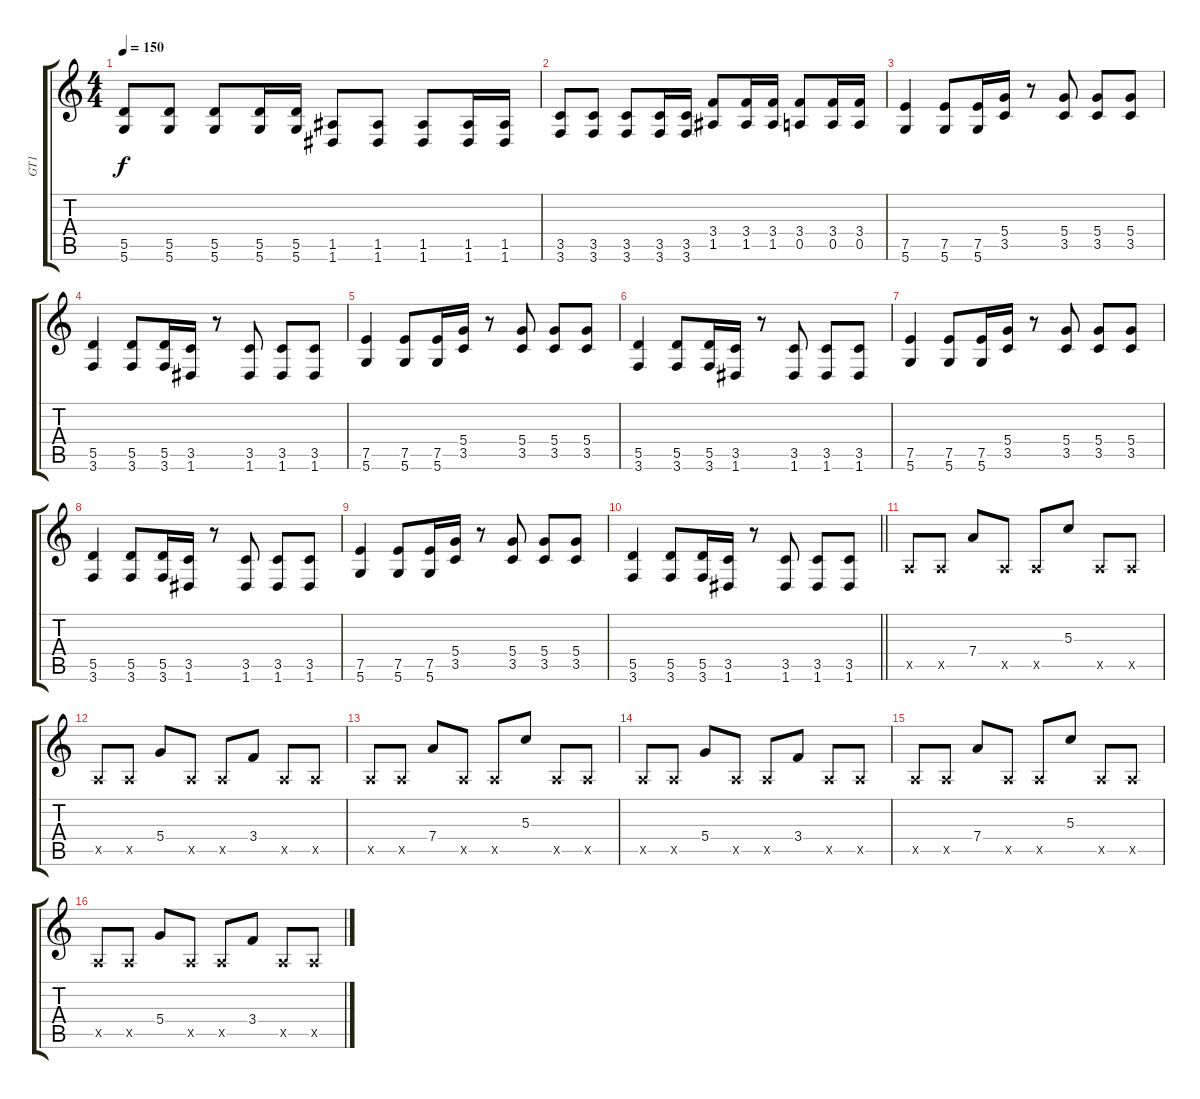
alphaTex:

\track ("GT1" "GT1") {instrument distortionguitar}
\staff {score tabs}
\tuning (E4 A3 G3 D3 A2 D2) {hide}
\ts (4 4)
\tempo 150
\clef g2
\ks c
(5.5 5.6).8{dy f} (5.5 5.6).8 (5.5 5.6).8 (5.5 5.6).16 (5.5 5.6).16 (1.5 1.6).8 (1.5 1.6).8 (1.5 1.6).8 (1.5 1.6).16 (1.5 1.6).16 |
(3.5 3.6).8 (3.5 3.6).8 (3.5 3.6).8 (3.5 3.6).16 (3.5 3.6).16 (3.4 1.5).8 (3.4 1.5).16 (3.4 1.5).16 (3.4 0.5).8 (3.4 0.5).16 (3.4 0.5).16 |
(7.5 5.6).4 (7.5 5.6).8 (7.5 5.6).16 (5.4 3.5).16 r.8 (5.4 3.5).8 (5.4 3.5).8 (5.4 3.5).8 |
(5.5 3.6).4 (5.5 3.6).8 (5.5 3.6).16 (3.5 1.6).16 r.8 (3.5 1.6).8 (3.5 1.6).8 (3.5 1.6).8 |
(7.5 5.6).4 (7.5 5.6).8 (7.5 5.6).16 (5.4 3.5).16 r.8 (5.4 3.5).8 (5.4 3.5).8 (5.4 3.5).8 |
(5.5 3.6).4 (5.5 3.6).8 (5.5 3.6).16 (3.5 1.6).16 r.8 (3.5 1.6).8 (3.5 1.6).8 (3.5 1.6).8 |
(7.5 5.6).4 (7.5 5.6).8 (7.5 5.6).16 (5.4 3.5).16 r.8 (5.4 3.5).8 (5.4 3.5).8 (5.4 3.5).8 |
(5.5 3.6).4 (5.5 3.6).8 (5.5 3.6).16 (3.5 1.6).16 r.8 (3.5 1.6).8 (3.5 1.6).8 (3.5 1.6).8 |
(7.5 5.6).4 (7.5 5.6).8 (7.5 5.6).16 (5.4 3.5).16 r.8 (5.4 3.5).8 (5.4 3.5).8 (5.4 3.5).8 |
\barLineRight lightlight
(5.5 3.6).4 (5.5 3.6).8 (5.5 3.6).16 (3.5 1.6).16 r.8 (3.5 1.6).8 (3.5 1.6).8 (3.5 1.6).8 |
0.5{x}.8 0.5{x}.8 7.4.8 0.5{x}.8 0.5{x}.8 5.3.8 0.5{x}.8 0.5{x}.8 |
0.5{x}.8 0.5{x}.8 5.4.8 0.5{x}.8 0.5{x}.8 3.4.8 0.5{x}.8 0.5{x}.8 |
0.5{x}.8 0.5{x}.8 7.4.8 0.5{x}.8 0.5{x}.8 5.3.8 0.5{x}.8 0.5{x}.8 |
0.5{x}.8 0.5{x}.8 5.4.8 0.5{x}.8 0.5{x}.8 3.4.8 0.5{x}.8 0.5{x}.8 |
0.5{x}.8 0.5{x}.8 7.4.8 0.5{x}.8 0.5{x}.8 5.3.8 0.5{x}.8 0.5{x}.8 |
0.5{x}.8 0.5{x}.8 5.4.8 0.5{x}.8 0.5{x}.8 3.4.8 0.5{x}.8 0.5{x}.8
